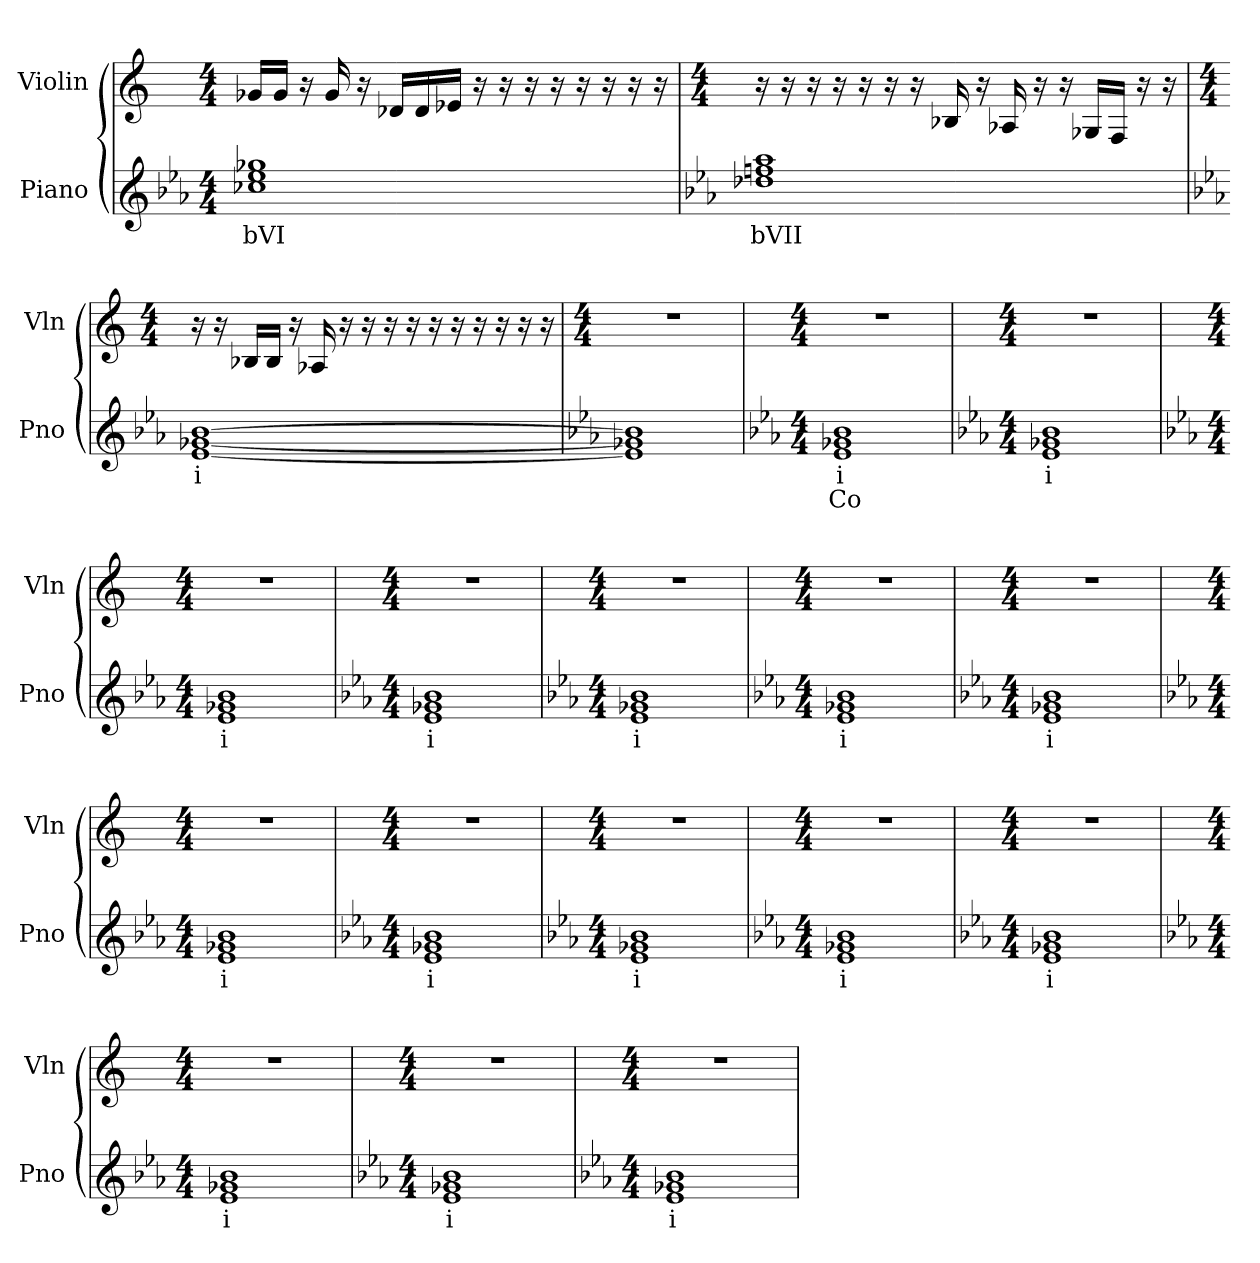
**kern	**text	**text	**kern
*part2	*part2	*part2	*part1
*staff2	*staff2	*staff2	*staff1
*I"Piano	*	*	*I"Violin
*I'Pno	*	*	*I'Vln
*k[b-e-a-]	*	*	*
*E-:	*	*	*
*M4/4	*	*	*M4/4
=	=	=	=
1cc-X 1ee- 1gg-X	bVI	.	16g-XLL
.	.	.	16g-JJ
.	.	.	16r
.	.	.	16g-
.	.	.	16r
.	.	.	16d-XLL
.	.	.	16d-
.	.	.	16e-XJJ
.	.	.	16r
.	.	.	16r
.	.	.	16r
.	.	.	16r
.	.	.	16r
.	.	.	16r
.	.	.	16r
.	.	.	16r
=	=	=	=
*k[b-e-a-]	*	*	*
*E-:	*	*	*
*	*	*	*M4/4
1dd-X 1ffn 1aa-	bVII	.	16r
.	.	.	16r
.	.	.	16r
.	.	.	16r
.	.	.	16r
.	.	.	16r
.	.	.	16r
.	.	.	16B-X
.	.	.	16r
.	.	.	16A-X
.	.	.	16r
.	.	.	16r
.	.	.	16G-XLL
.	.	.	16FJJ
.	.	.	16r
.	.	.	16r
=	=	=	=
*k[b-e-a-]	*	*	*
*E-:	*	*	*
*	*	*	*M4/4
[1e- [1g-X [1b-	i	.	16r
.	.	.	16r
.	.	.	16B-XLL
.	.	.	16B-JJ
.	.	.	16r
.	.	.	16A-X
.	.	.	16r
.	.	.	16r
.	.	.	16r
.	.	.	16r
.	.	.	16r
.	.	.	16r
.	.	.	16r
.	.	.	16r
.	.	.	16r
.	.	.	16r
=	=	=	=
*k[b-e-a-]	*	*	*
*E-:	*	*	*
*	*	*	*M4/4
1e-] 1g-X] 1b-]	.	.	1r
=	=	=	=
*k[b-e-a-]	*	*	*
*E-:	*	*	*
*M4/4	*	*	*M4/4
1e- 1g-X 1b-	i	Co	1r
=	=	=	=
*k[b-e-a-]	*	*	*
*E-:	*	*	*
*M4/4	*	*	*M4/4
1e- 1g-X 1b-	i	.	1r
=	=	=	=
*k[b-e-a-]	*	*	*
*E-:	*	*	*
*M4/4	*	*	*M4/4
1e- 1g-X 1b-	i	.	1r
=	=	=	=
*k[b-e-a-]	*	*	*
*E-:	*	*	*
*M4/4	*	*	*M4/4
1e- 1g-X 1b-	i	.	1r
=	=	=	=
*k[b-e-a-]	*	*	*
*E-:	*	*	*
*M4/4	*	*	*M4/4
1e- 1g-X 1b-	i	.	1r
=	=	=	=
*k[b-e-a-]	*	*	*
*E-:	*	*	*
*M4/4	*	*	*M4/4
1e- 1g-X 1b-	i	.	1r
=	=	=	=
*k[b-e-a-]	*	*	*
*E-:	*	*	*
*M4/4	*	*	*M4/4
1e- 1g-X 1b-	i	.	1r
=	=	=	=
*k[b-e-a-]	*	*	*
*E-:	*	*	*
*M4/4	*	*	*M4/4
1e- 1g-X 1b-	i	.	1r
=	=	=	=
*k[b-e-a-]	*	*	*
*E-:	*	*	*
*M4/4	*	*	*M4/4
1e- 1g-X 1b-	i	.	1r
=	=	=	=
*k[b-e-a-]	*	*	*
*E-:	*	*	*
*M4/4	*	*	*M4/4
1e- 1g-X 1b-	i	.	1r
=	=	=	=
*k[b-e-a-]	*	*	*
*E-:	*	*	*
*M4/4	*	*	*M4/4
1e- 1g-X 1b-	i	.	1r
=	=	=	=
*k[b-e-a-]	*	*	*
*E-:	*	*	*
*M4/4	*	*	*M4/4
1e- 1g-X 1b-	i	.	1r
=	=	=	=
*k[b-e-a-]	*	*	*
*E-:	*	*	*
*M4/4	*	*	*M4/4
1e- 1g-X 1b-	i	.	1r
=	=	=	=
*k[b-e-a-]	*	*	*
*E-:	*	*	*
*M4/4	*	*	*M4/4
1e- 1g-X 1b-	i	.	1r
=	=	=	=
*k[b-e-a-]	*	*	*
*E-:	*	*	*
*M4/4	*	*	*M4/4
1e- 1g-X 1b-	i	.	1r
=	=	=	=
*-	*-	*-	*-
